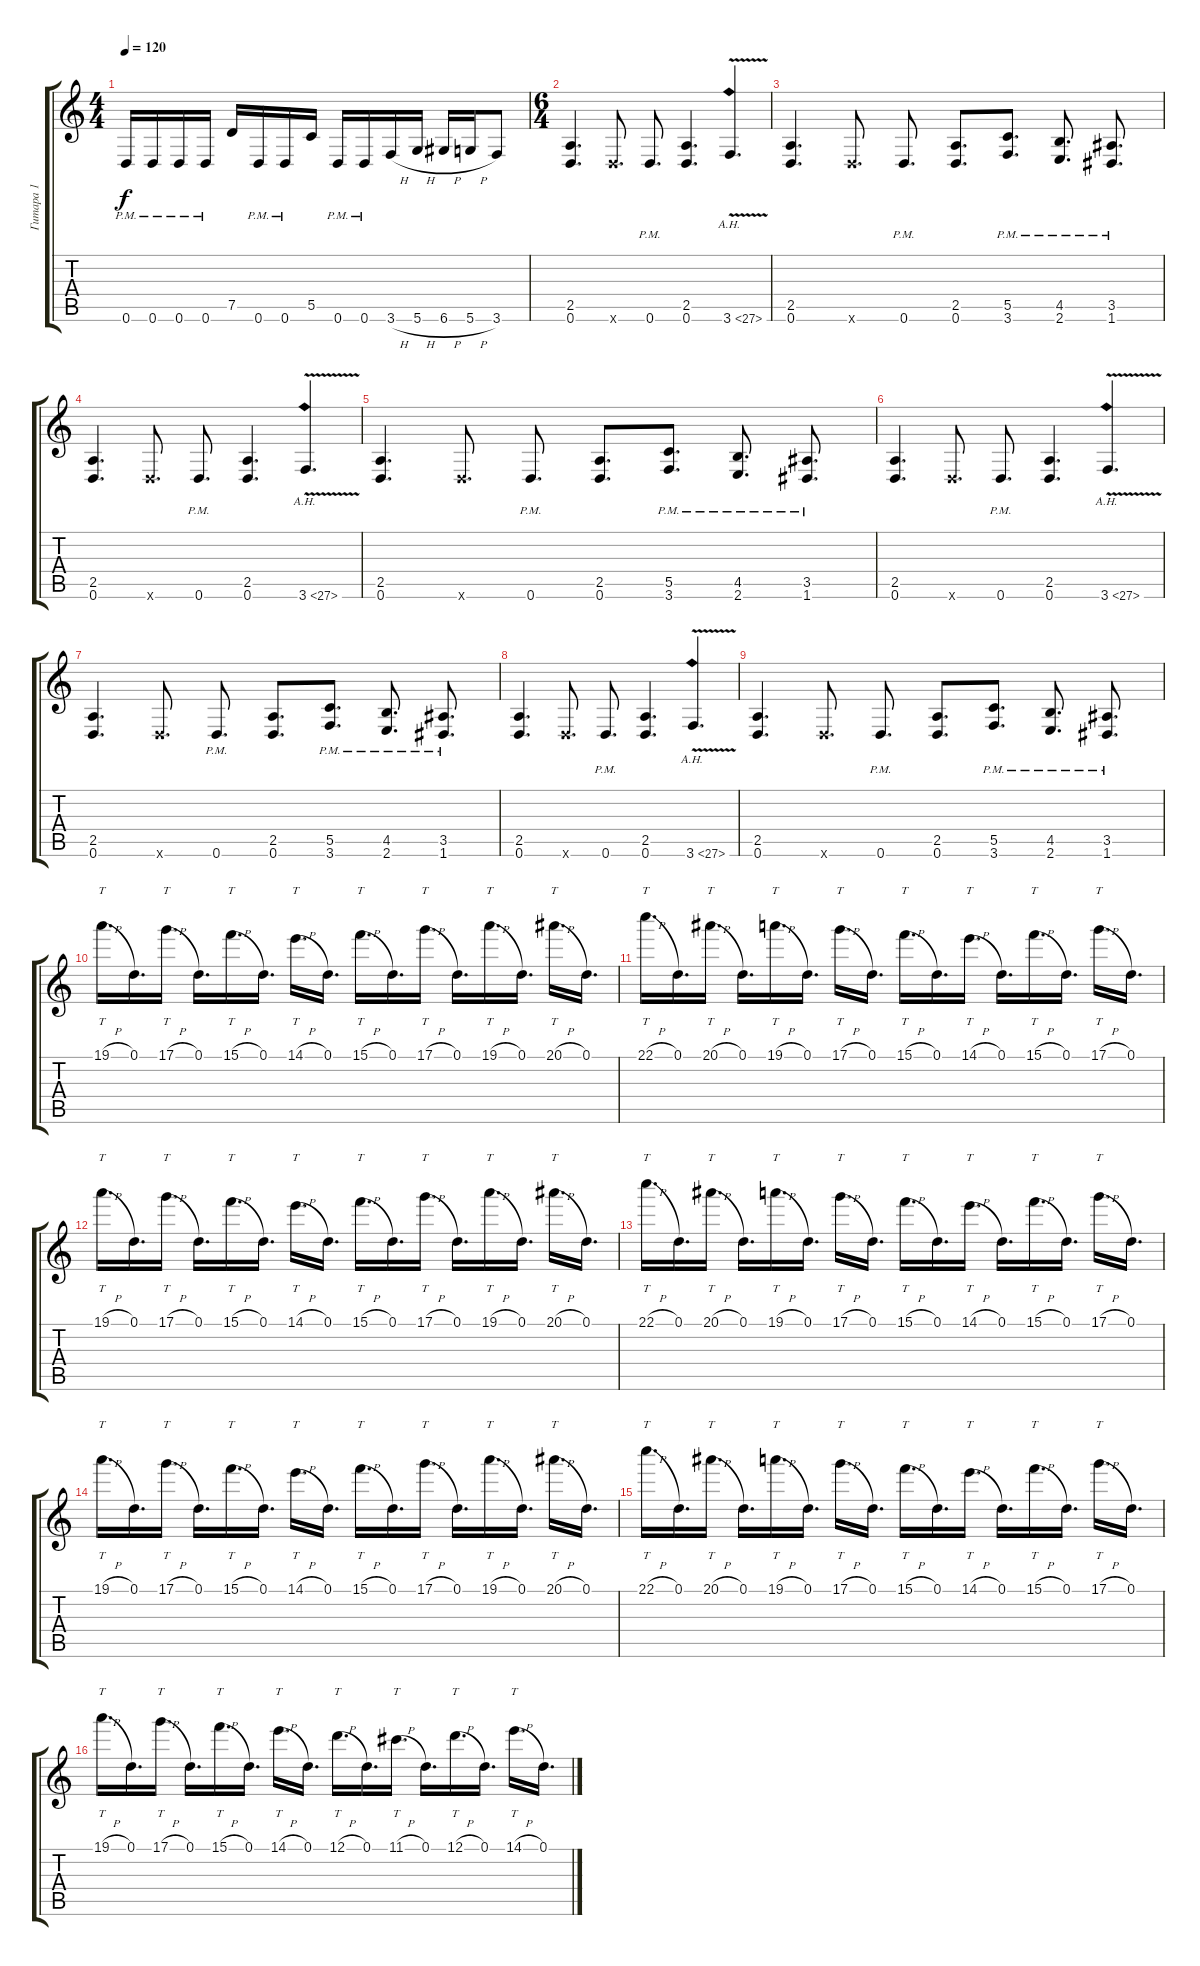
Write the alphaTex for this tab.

\track ("Гитара 1" "Гитара 1") {instrument overdrivenguitar}
\staff {score tabs}
\tuning (D4 A3 F3 C3 G2 D2) {hide}
\ts (4 4)
\tempo 120
\clef g2
\ks c
0.6{pm}.16{dy f} 0.6{pm}.16 0.6{pm}.16 0.6{pm}.16 7.5.16 0.6{pm}.16 0.6{pm}.16 5.5.16 0.6{pm}.16 0.6{pm}.16 3.6{h}.16 5.6{h}.16 6.6{h}.16 5.6{h}.16 3.6.8 |
\ts (6 4)
(2.5 0.6).4{d} 0.6{x}.8{d} 0.6{pm}.8{d} (2.5 0.6).4{d} 3.6{ah 24 v}.4{d} |
(2.5 0.6).4{d} 0.6{x}.8{d} 0.6{pm}.8{d} (2.5 0.6).8{d} (5.5{pm} 3.6{pm}).8{d} (4.5{pm} 2.6{pm}).8{d} (3.5{pm} 1.6{pm}).8{d} |
(2.5 0.6).4{d} 0.6{x}.8{d} 0.6{pm}.8{d} (2.5 0.6).4{d} 3.6{ah 24 v}.4{d} |
(2.5 0.6).4{d} 0.6{x}.8{d} 0.6{pm}.8{d} (2.5 0.6).8{d} (5.5{pm} 3.6{pm}).8{d} (4.5{pm} 2.6{pm}).8{d} (3.5{pm} 1.6{pm}).8{d} |
(2.5 0.6).4{d} 0.6{x}.8{d} 0.6{pm}.8{d} (2.5 0.6).4{d} 3.6{ah 24 v}.4{d} |
(2.5 0.6).4{d} 0.6{x}.8{d} 0.6{pm}.8{d} (2.5 0.6).8{d} (5.5{pm} 3.6{pm}).8{d} (4.5{pm} 2.6{pm}).8{d} (3.5{pm} 1.6{pm}).8{d} |
(2.5 0.6).4{d} 0.6{x}.8{d} 0.6{pm}.8{d} (2.5 0.6).4{d} 3.6{ah 24 v}.4{d} |
(2.5 0.6).4{d} 0.6{x}.8{d} 0.6{pm}.8{d} (2.5 0.6).8{d} (5.5{pm} 3.6{pm}).8{d} (4.5{pm} 2.6{pm}).8{d} (3.5{pm} 1.6{pm}).8{d} |
19.1{h}.16{tt d} 0.1.16{d} 17.1{h}.16{tt d} 0.1.16{d} 15.1{h}.16{tt d} 0.1.16{d} 14.1{h}.16{tt d} 0.1.16{d} 15.1{h}.16{tt d} 0.1.16{d} 17.1{h}.16{tt d} 0.1.16{d} 19.1{h}.16{tt d} 0.1.16{d} 20.1{h}.16{tt d} 0.1.16{d} |
22.1{h}.16{tt d} 0.1.16{d} 20.1{h}.16{tt d} 0.1.16{d} 19.1{h}.16{tt d} 0.1.16{d} 17.1{h}.16{tt d} 0.1.16{d} 15.1{h}.16{tt d} 0.1.16{d} 14.1{h}.16{tt d} 0.1.16{d} 15.1{h}.16{tt d} 0.1.16{d} 17.1{h}.16{tt d} 0.1.16{d} |
19.1{h}.16{tt d} 0.1.16{d} 17.1{h}.16{tt d} 0.1.16{d} 15.1{h}.16{tt d} 0.1.16{d} 14.1{h}.16{tt d} 0.1.16{d} 15.1{h}.16{tt d} 0.1.16{d} 17.1{h}.16{tt d} 0.1.16{d} 19.1{h}.16{tt d} 0.1.16{d} 20.1{h}.16{tt d} 0.1.16{d} |
22.1{h}.16{tt d} 0.1.16{d} 20.1{h}.16{tt d} 0.1.16{d} 19.1{h}.16{tt d} 0.1.16{d} 17.1{h}.16{tt d} 0.1.16{d} 15.1{h}.16{tt d} 0.1.16{d} 14.1{h}.16{tt d} 0.1.16{d} 15.1{h}.16{tt d} 0.1.16{d} 17.1{h}.16{tt d} 0.1.16{d} |
19.1{h}.16{tt d} 0.1.16{d} 17.1{h}.16{tt d} 0.1.16{d} 15.1{h}.16{tt d} 0.1.16{d} 14.1{h}.16{tt d} 0.1.16{d} 15.1{h}.16{tt d} 0.1.16{d} 17.1{h}.16{tt d} 0.1.16{d} 19.1{h}.16{tt d} 0.1.16{d} 20.1{h}.16{tt d} 0.1.16{d} |
22.1{h}.16{tt d} 0.1.16{d} 20.1{h}.16{tt d} 0.1.16{d} 19.1{h}.16{tt d} 0.1.16{d} 17.1{h}.16{tt d} 0.1.16{d} 15.1{h}.16{tt d} 0.1.16{d} 14.1{h}.16{tt d} 0.1.16{d} 15.1{h}.16{tt d} 0.1.16{d} 17.1{h}.16{tt d} 0.1.16{d} |
19.1{h}.16{tt d} 0.1.16{d} 17.1{h}.16{tt d} 0.1.16{d} 15.1{h}.16{tt d} 0.1.16{d} 14.1{h}.16{tt d} 0.1.16{d} 12.1{h}.16{tt d} 0.1.16{d} 11.1{h}.16{tt d} 0.1.16{d} 12.1{h}.16{tt d} 0.1.16{d} 14.1{h}.16{tt d} 0.1.16{d}
